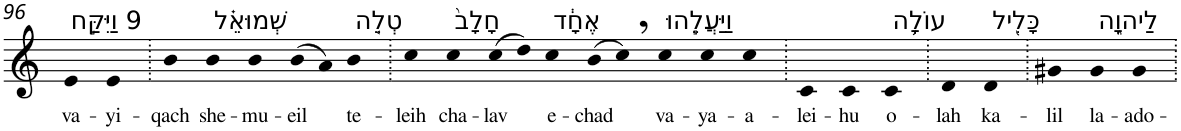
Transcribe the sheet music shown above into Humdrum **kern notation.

**kern	**text
*part1	*part1
*staff1	*staff1
*I"Piano	*
*I'Pno	*
!!LO:PB:g=z
*clefG2	*
*k[]	*
=96	=96
!LO:TX:a:t=9 וַיִּקַּ֣ח	!
!	!LO:LY:b
4e	va-
!	!LO:LY:b
4e	-yi-
=97.	=97.
!	!LO:LY:b
4b	-qach
!LO:TX:a:t=שְׁמוּאֵ֗ל	!
!	!LO:LY:b
4b	she-
!	!LO:LY:b
4b	-mu-
!	!LO:LY:b
(>8b	-eil
8a)	.
!LO:TX:a:t=טְלֵ֤ה	!
!	!LO:LY:b
4b	te-
=98.	=98.
!	!LO:LY:b
4cc	-leih
!LO:TX:a:t=חָלָב֙	!
!	!LO:LY:b
4cc	cha-
!	!LO:LY:b
(>8cc	-lav
8dd)	.
!LO:TX:a:t=אֶחָ֔ד	!
!	!LO:LY:b
4cc	e-
!	!LO:LY:b
(>8b	-chad
8cc,)	.
!LO:TX:a:t=וַיַּעֲלֵ֧הוּ	!
!	!LO:LY:b
4cc	va-
!	!LO:LY:b
4cc	-ya-
!	!LO:LY:b
4cc	-a-
=99.	=99.
!	!LO:LY:b
4c	-lei-
!	!LO:LY:b
4c	-hu
!LO:TX:a:t=עוֹלָ֛ה	!
!	!LO:LY:b
4c	o-
=100.	=100.
!	!LO:LY:b
4d	-lah
!LO:TX:a:t=כָּלִ֖יל	!
!	!LO:LY:b
4d	ka-
=101.	=101.
!	!LO:LY:b
4g#X	-lil
!LO:TX:a:t=לַיהוָ֑ה	!
!	!LO:LY:b
4g#	la-
!	!LO:LY:b
4g#	-ado-
=.	=.
*-	*-
